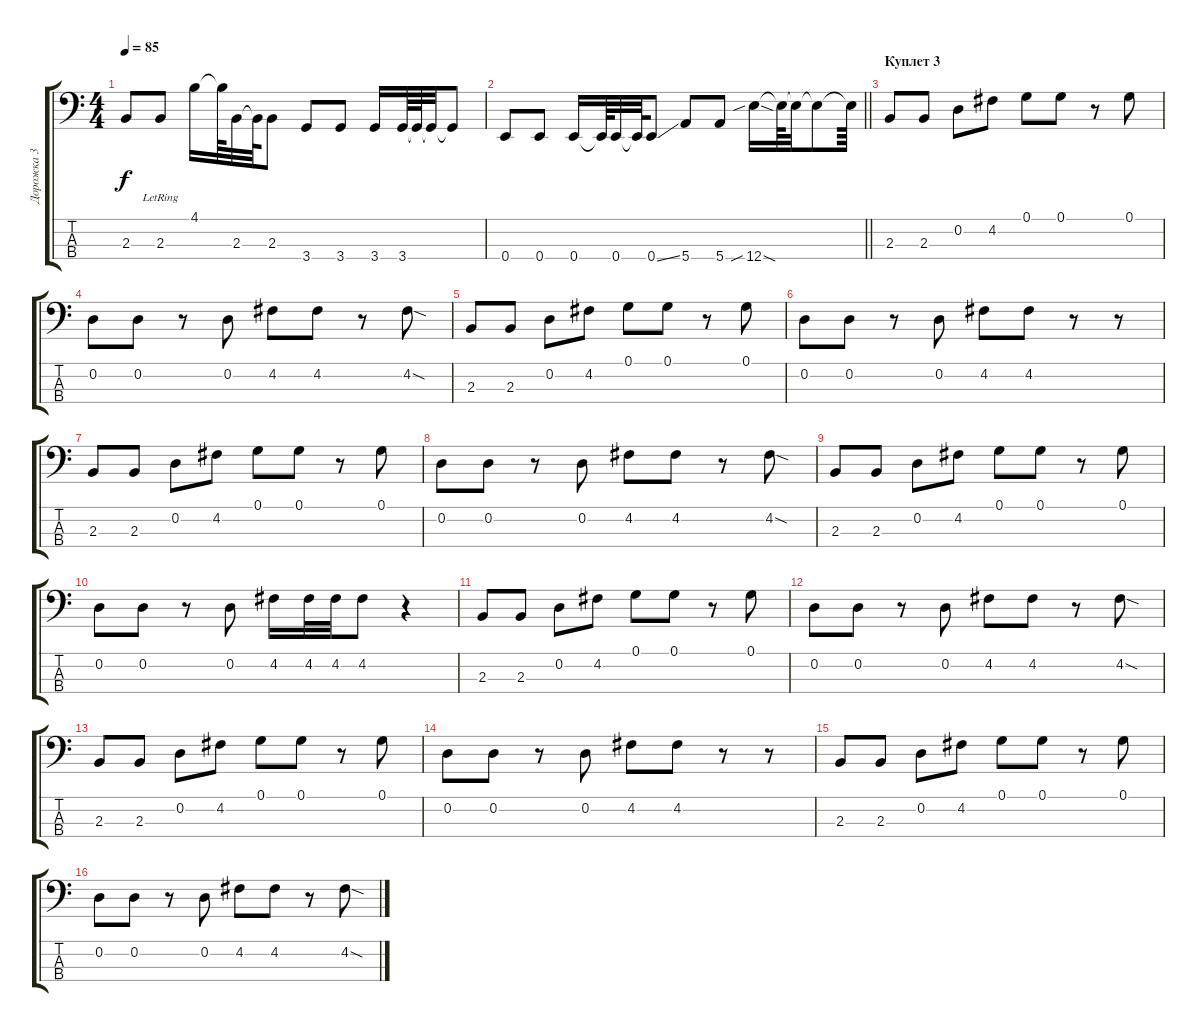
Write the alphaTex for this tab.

\track ("Дорожка 3" "Дорожка 3") {instrument electricbassfinger}
\staff {score tabs}
\tuning (G2 D2 A1 E1) {hide}
\ts (4 4)
\tempo 85
\clef f4
\ks c
2.3.8{dy f} 2.3{lr}.8 4.1.16 4.1{t}.64 2.3.32 2.3{t}.64 2.3.8 3.4.8 3.4.8 3.4.16 3.4.64 3.4{t}.64 3.4{t}.32 3.4{t}.8 |
\barLineRight lightlight
0.4.8 0.4.8 0.4.16 0.4{t}.64 0.4.32 0.4{t}.64 0.4{ss}.8 5.4.8 5.4.8 12.4{sib sod}.16 12.4{t}.64 12.4{t}.32 12.4{t}.8 12.4{t}.64 |
\section ("" "Куплет 3")
2.3.8 2.3.8 0.2.8 4.2.8 0.1.8 0.1.8 r.8 0.1.8 |
0.2.8 0.2.8 r.8 0.2.8 4.2.8 4.2.8 r.8 4.2{sod}.8 |
2.3.8 2.3.8 0.2.8 4.2.8 0.1.8 0.1.8 r.8 0.1.8 |
0.2.8 0.2.8 r.8 0.2.8 4.2.8 4.2.8 r.8 r.8 |
2.3.8 2.3.8 0.2.8 4.2.8 0.1.8 0.1.8 r.8 0.1.8 |
0.2.8 0.2.8 r.8 0.2.8 4.2.8 4.2.8 r.8 4.2{sod}.8 |
2.3.8 2.3.8 0.2.8 4.2.8 0.1.8 0.1.8 r.8 0.1.8 |
0.2.8 0.2.8 r.8 0.2.8 4.2.16 4.2.32 4.2.32 4.2.8 r.4 |
2.3.8 2.3.8 0.2.8 4.2.8 0.1.8 0.1.8 r.8 0.1.8 |
0.2.8 0.2.8 r.8 0.2.8 4.2.8 4.2.8 r.8 4.2{sod}.8 |
2.3.8 2.3.8 0.2.8 4.2.8 0.1.8 0.1.8 r.8 0.1.8 |
0.2.8 0.2.8 r.8 0.2.8 4.2.8 4.2.8 r.8 r.8 |
2.3.8 2.3.8 0.2.8 4.2.8 0.1.8 0.1.8 r.8 0.1.8 |
0.2.8 0.2.8 r.8 0.2.8 4.2.8 4.2.8 r.8 4.2{sod}.8
